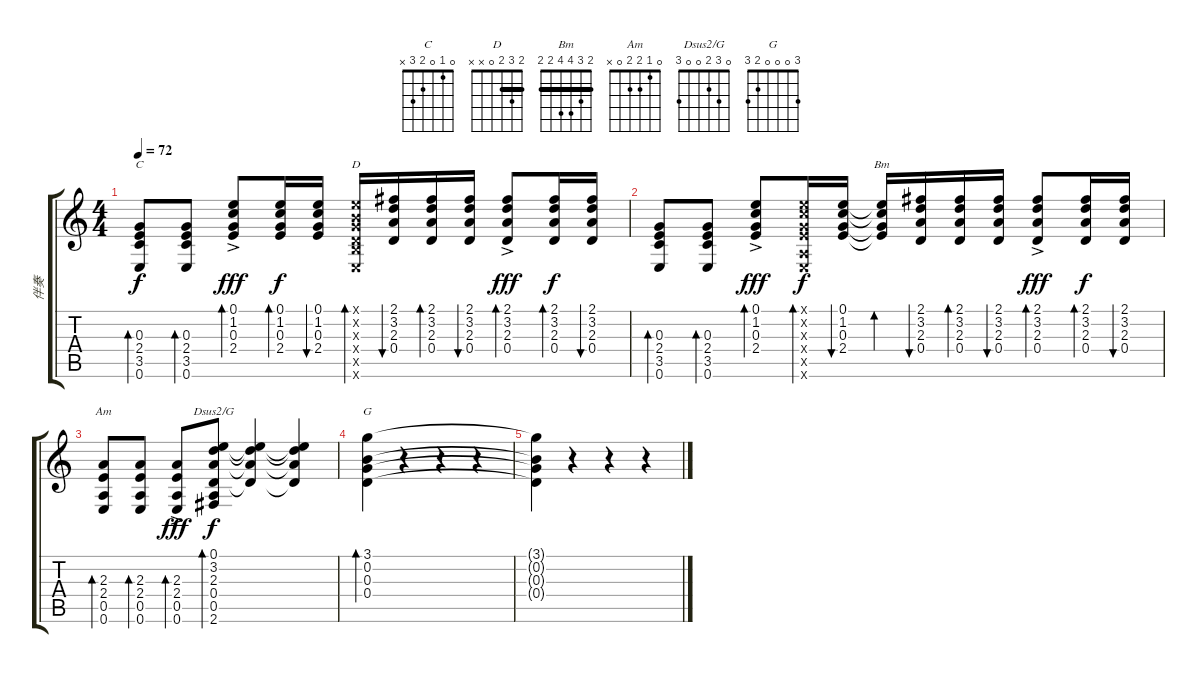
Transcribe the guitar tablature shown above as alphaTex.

\track ("伴奏" "伴奏") {instrument acousticguitarsteel}
\staff {score tabs}
\tuning (E4 B3 G3 D3 A2 E2) {hide}
\chord ("C" 0 1 0 2 3 x)
\chord ("D" 2 3 2 0 x x) {barre 2}
\chord ("Bm" 2 3 4 4 2 2) {barre 2}
\chord ("Am" 0 1 2 2 0 x)
\chord ("Dsus2/G" 0 3 2 0 0 3)
\chord ("G" 3 0 0 0 2 3)
\ts (4 4)
\tempo 72
\clef g2
\ks c
(0.3 2.4 3.5 0.6).8{bd 60 ch "C" dy f} (0.3 2.4 3.5 0.6).8{bd 60} (0.1{ac} 1.2{ac} 0.3{ac} 2.4{ac}).8{bd 30 dy fff} (0.1 1.2 0.3 2.4).16{bd 30 dy f} (0.1 1.2 0.3 2.4).16{bu 30} (0.1{x} 0.2{x} 0.3{x} 0.4{x} 2.5{x} 0.6{x}).16{bd 30 ch "D"} (2.1 3.2 2.3 0.4).16{bu 30} (2.1 3.2 2.3 0.4).16{bd 30} (2.1 3.2 2.3 0.4).16{bu 30} (2.1{ac} 3.2{ac} 2.3{ac} 0.4{ac}).8{bd 30 dy fff} (2.1 3.2 2.3 0.4).16{bd 30 dy f} (2.1 3.2 2.3 0.4).16{bu 30} |
(0.3 2.4 3.5 0.6).8{bd 60} (0.3 2.4 3.5 0.6).8{bd 60} (0.1{ac} 1.2{ac} 0.3{ac} 2.4{ac}).8{bd 30 dy fff} (0.1{x} 1.2{x} 0.3{x} 2.4{x} 0.5{x} 0.6{x}).16{bd 30 dy f} (0.1 1.2 0.3 2.4).16{bu 30} (0.1{t} 1.2{t} 0.3{t} 2.4{t}).16{bd 30 ch "Bm"} (2.1 3.2 2.3 0.4).16{bu 30} (2.1 3.2 2.3 0.4).16{bd 30} (2.1 3.2 2.3 0.4).16{bu 30} (2.1{ac} 3.2{ac} 2.3{ac} 0.4{ac}).8{bd 30 dy fff} (2.1 3.2 2.3 0.4).16{bd 30 dy f} (2.1 3.2 2.3 0.4).16{bu 30} |
(2.3 2.4 0.5 0.6).8{bd 30 ch "Am"} (2.3 2.4 0.5 0.6).8{bd 30} (2.3{ac} 2.4{ac} 0.5{ac} 0.6{ac}).8{bd 30 dy fff} (0.1 3.2 2.3 0.4 0.5 2.6).8{bd 30 ch "Dsus2/G" dy f} (0.1{t} 3.2{t} 2.3{t} 0.4{t}).4 (0.1{t} 3.2{t} 2.3{t} 0.4{t}).4 |
(3.1 0.2 0.3 0.4).4{bd 120 ch "G"} r.4 r.4 r.4 |
(3.1{t} 0.2{t} 0.3{t} 0.4{t}).4 r.4 r.4 r.4
